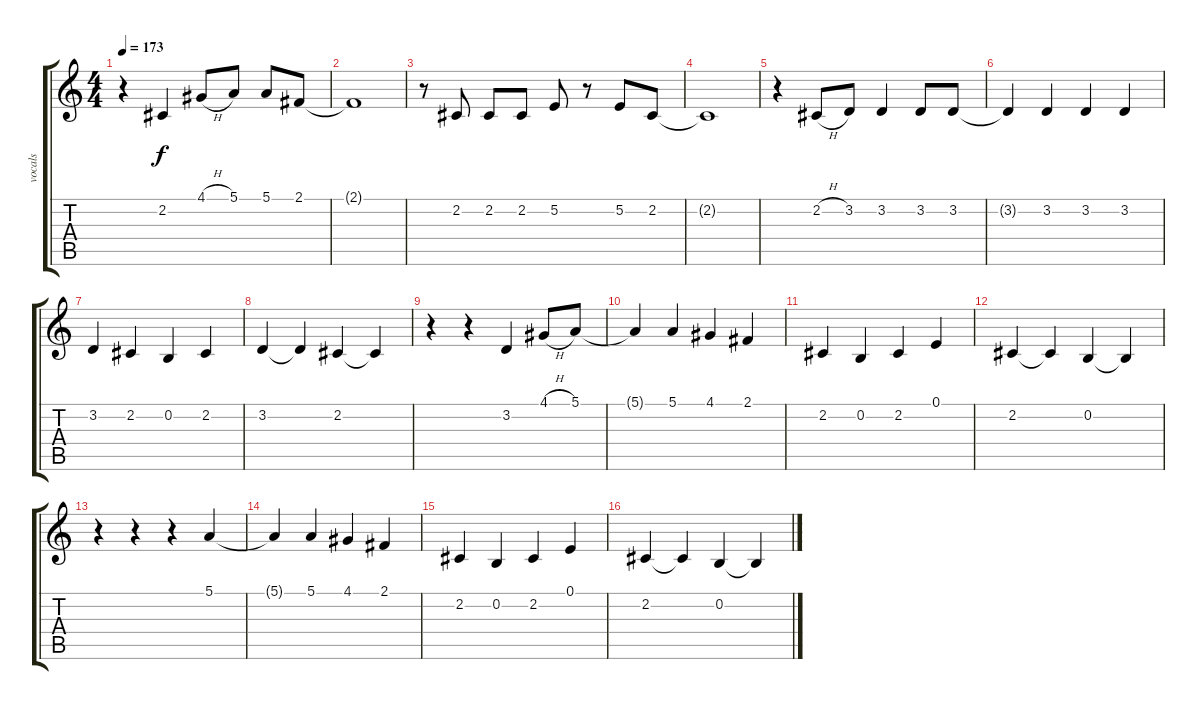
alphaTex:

\track ("vocals" "vocals") {instrument lead6voice}
\staff {score tabs}
\tuning (E4 B3 G3 D3 A2 E2) {hide}
\ts (4 4)
\tempo 173
\clef g2
\ks c
r.4{dy f} 2.2.4 4.1{h}.8 5.1.8 5.1.8 2.1.8 |
2.1{t}.1 |
r.8 2.2.8 2.2.8 2.2.8 5.2.8 r.8 5.2.8 2.2.8 |
2.2{t}.1 |
r.4 2.2{h}.8 3.2.8 3.2.4 3.2.8 3.2.8 |
3.2{t}.4 3.2.4 3.2.4 3.2.4 |
3.2.4 2.2.4 0.2.4 2.2.4 |
3.2.4 3.2{t}.4 2.2.4 2.2{t}.4 |
r.4 r.4 3.2.4 4.1{h}.8 5.1.8 |
5.1{t}.4 5.1.4 4.1.4 2.1.4 |
2.2.4 0.2.4 2.2.4 0.1.4 |
2.2.4 2.2{t}.4 0.2.4 0.2{t}.4 |
r.4 r.4 r.4 5.1.4 |
5.1{t}.4 5.1.4 4.1.4 2.1.4 |
2.2.4 0.2.4 2.2.4 0.1.4 |
2.2.4 2.2{t}.4 0.2.4 0.2{t}.4
